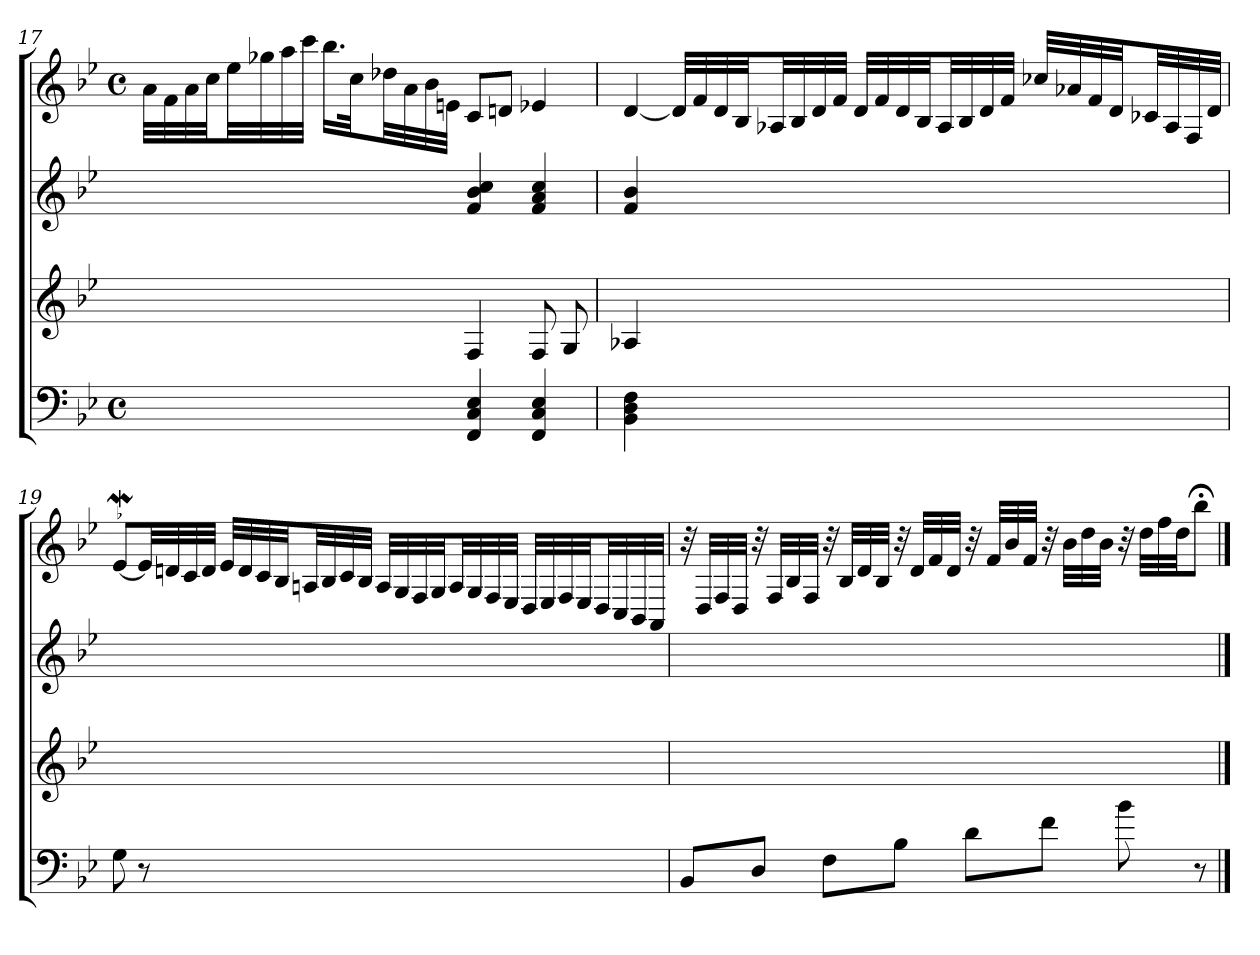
**kern	**kern	**kern	**kern
*part4	*part3	*part2	*part1
*staff4	*staff3	*staff2	*staff1
*clefF4	*clefG2	*clefG2	*clefG2
*k[b-e-]	*k[b-e-]	*k[b-e-]	*k[b-e-]
*B-:	*	*	*B-:
*M4/4	*	*	*M4/4
*met(c)	*	*	*met(c)
=17	=17	=17	=17
2ryy	2ryy	2ryy	32a\LLL
.	.	.	32f\
.	.	.	32a\
.	.	.	32cc\JJ
.	.	.	32ee-\LL
.	.	.	32gg-X\
.	.	.	32aa\
.	.	.	32ccc\JJJ
.	.	.	16.bb-\LL
.	.	.	32cc\Jk
.	.	.	32dd-X\LL
.	.	.	32a\
.	.	.	32b-\
.	.	.	32en\JJJ
4FF 4C 4E-	4F	4f 4b- 4cc	8c/L
.	.	.	8dn/J
4FF 4C 4E-	8F	4f 4a 4cc	4e-X
.	8G	.	.
=18	=18	=18	=18
4BB- 4D 4F	4A-X	4f 4b-	[4d
4ryy	4ryy	4ryy	32d/LLL]
.	.	.	32f/
.	.	.	32d/
.	.	.	32B-/JJ
.	.	.	32A-X/LL
.	.	.	32B-/
.	.	.	32d/
.	.	.	32f/JJJ
2ryy	2ryy	2ryy	32d/LLL
.	.	.	32f/
.	.	.	32d/
.	.	.	32B-/JJ
.	.	.	32A-/LL
.	.	.	32B-/
.	.	.	32d/
.	.	.	32f/JJJ
.	.	.	32cc-X/LLL
.	.	.	32a-X/
.	.	.	32f/
.	.	.	32d/JJ
.	.	.	32c-X/LL
.	.	.	32A-/
.	.	.	32F/
.	.	.	32d/JJJ
=19	=19	=19	=19
!	!	!	!LO:MOR:acc=-
8G	1ryy	1ryy	[8e-W/L
8r	.	.	32e-/LL]
.	.	.	32dn/
.	.	.	32c/
.	.	.	32d/JJJ
4ryy	.	.	32e-/LLL
.	.	.	32d/
.	.	.	32c/
.	.	.	32B-/JJ
.	.	.	32An/LL
.	.	.	32B-/
.	.	.	32c/
.	.	.	32B-/JJJ
2ryy	.	.	32A/LLL
.	.	.	32G/
.	.	.	32F/
.	.	.	32G/JJ
.	.	.	32A/LL
.	.	.	32G/
.	.	.	32F/
.	.	.	32E-/JJJ
.	.	.	32D/LLL
.	.	.	32E-/
.	.	.	32F/
.	.	.	32E-/JJ
.	.	.	32D/LL
.	.	.	32C/
.	.	.	32BB-/
.	.	.	32AA/JJJ
=20	=20	=20	=20
8BB-/L	1ryy	1ryy	32r
.	.	.	32D/LLL
.	.	.	32F/
.	.	.	32D/JJJ
8D/J	.	.	32r
.	.	.	32F/LLL
.	.	.	32B-/
.	.	.	32F/JJJ
8F\L	.	.	32r
.	.	.	32B-/LLL
.	.	.	32d/
.	.	.	32B-/JJJ
8B-\J	.	.	32r
.	.	.	32d/LLL
.	.	.	32f/
.	.	.	32d/JJJ
8d\L	.	.	32r
.	.	.	32f/LLL
.	.	.	32b-/
.	.	.	32f/JJJ
8f\J	.	.	32r
.	.	.	32b-\LLL
.	.	.	32dd\
.	.	.	32b-\JJJ
8b-	.	.	32r
.	.	.	32dd\LLL
.	.	.	32ff\
.	.	.	32dd\JJ
8r	.	.	8bb-;<\J
==	==	==	==
*-	*-	*-	*-
